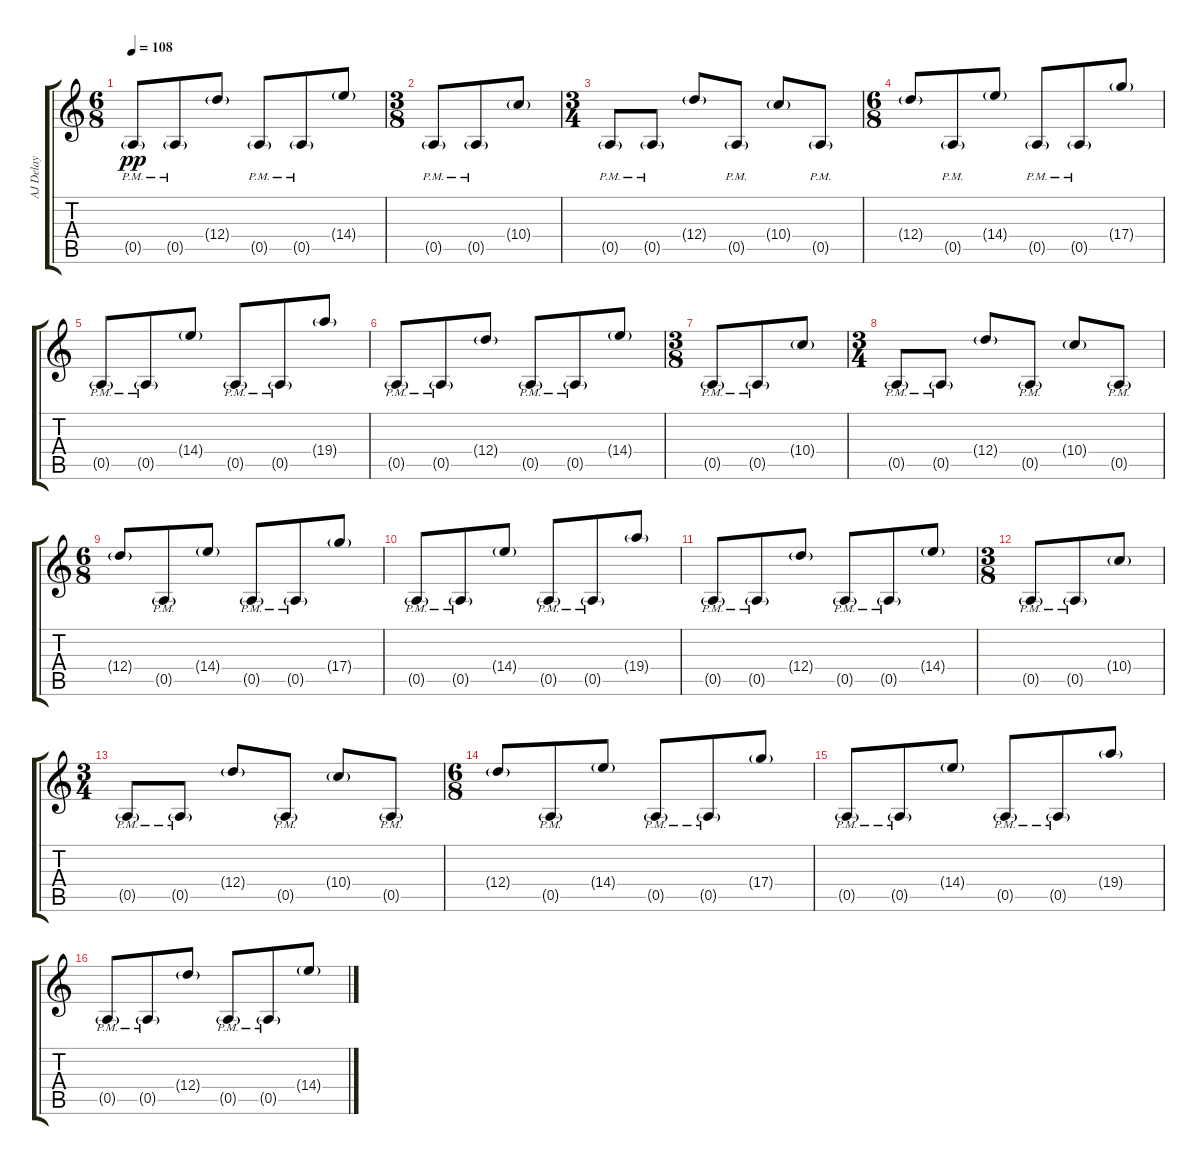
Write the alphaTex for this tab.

\track ("AJ Delay" "AJ Delay") {instrument overdrivenguitar}
\staff {score tabs}
\tuning (E4 B3 G3 D3 A2 D2) {hide}
\ts (6 8)
\tempo 108
\clef g2
\ks c
0.5{g pm}.8{dy pp} 0.5{g pm}.8 12.4{g}.8 0.5{g pm}.8 0.5{g pm}.8 14.4{g}.8 |
\ts (3 8)
0.5{g pm}.8 0.5{g pm}.8 10.4{g}.8 |
\ts (3 4)
0.5{g pm}.8 0.5{g pm}.8 12.4{g}.8 0.5{g pm}.8 10.4{g}.8 0.5{g pm}.8 |
\ts (6 8)
12.4{g}.8 0.5{g pm}.8 14.4{g}.8 0.5{g pm}.8 0.5{g pm}.8 17.4{g}.8 |
0.5{g pm}.8 0.5{g pm}.8 14.4{g}.8 0.5{g pm}.8 0.5{g pm}.8 19.4{g}.8 |
0.5{g pm}.8 0.5{g pm}.8 12.4{g}.8 0.5{g pm}.8 0.5{g pm}.8 14.4{g}.8 |
\ts (3 8)
0.5{g pm}.8 0.5{g pm}.8 10.4{g}.8 |
\ts (3 4)
0.5{g pm}.8 0.5{g pm}.8 12.4{g}.8 0.5{g pm}.8 10.4{g}.8 0.5{g pm}.8 |
\ts (6 8)
12.4{g}.8 0.5{g pm}.8 14.4{g}.8 0.5{g pm}.8 0.5{g pm}.8 17.4{g}.8 |
0.5{g pm}.8 0.5{g pm}.8 14.4{g}.8 0.5{g pm}.8 0.5{g pm}.8 19.4{g}.8 |
0.5{g pm}.8 0.5{g pm}.8 12.4{g}.8 0.5{g pm}.8 0.5{g pm}.8 14.4{g}.8 |
\ts (3 8)
0.5{g pm}.8 0.5{g pm}.8 10.4{g}.8 |
\ts (3 4)
0.5{g pm}.8 0.5{g pm}.8 12.4{g}.8 0.5{g pm}.8 10.4{g}.8 0.5{g pm}.8 |
\ts (6 8)
12.4{g}.8 0.5{g pm}.8 14.4{g}.8 0.5{g pm}.8 0.5{g pm}.8 17.4{g}.8 |
0.5{g pm}.8 0.5{g pm}.8 14.4{g}.8 0.5{g pm}.8 0.5{g pm}.8 19.4{g}.8 |
0.5{g pm}.8 0.5{g pm}.8 12.4{g}.8 0.5{g pm}.8 0.5{g pm}.8 14.4{g}.8
